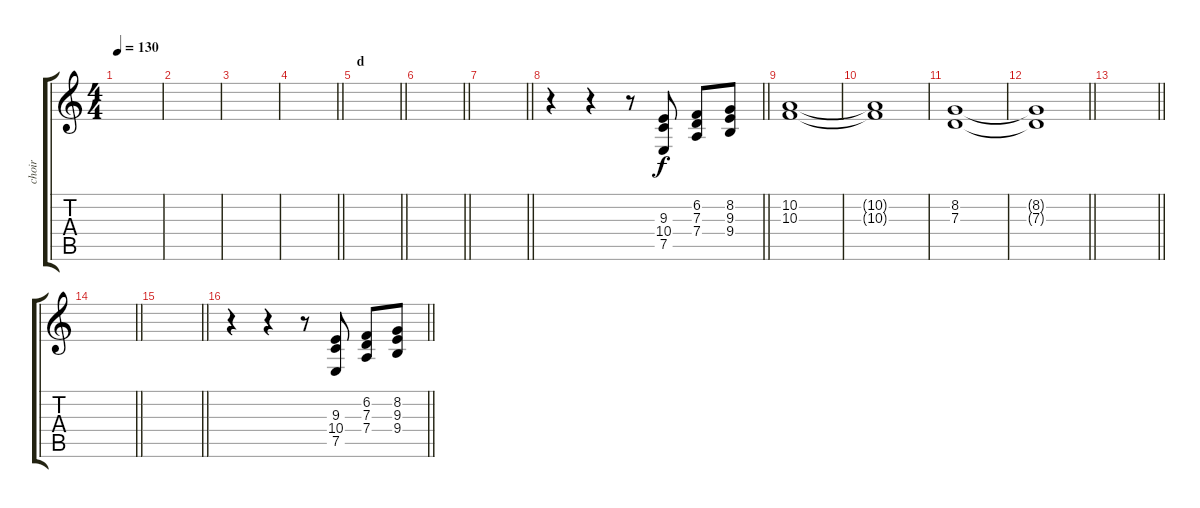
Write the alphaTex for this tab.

\track ("choir" "choir") {instrument choiraahs}
\staff {score tabs}
\tuning (E4 B3 G3 D3 A2 E2) {hide}
\ts (4 4)
\tempo 130
\clef g2
\ks c
|
|
|
\barLineRight lightlight
|
\section ("" "d")
\barLineRight lightlight
|
\barLineRight lightlight
|
\barLineRight lightlight
|
\barLineRight lightlight
r.4 r.4 r.8 (9.3 10.4 7.5).8 (6.2 7.3 7.4).8 (8.2 9.3 9.4).8 |
(10.2 10.3).1 |
(10.2{t} 10.3{t}).1 |
(8.2 7.3).1 |
\barLineRight lightlight
(8.2{t} 7.3{t}).1 |
\barLineRight lightlight
|
\barLineRight lightlight
|
\barLineRight lightlight
|
\barLineRight lightlight
r.4 r.4 r.8 (9.3 10.4 7.5).8 (6.2 7.3 7.4).8 (8.2 9.3 9.4).8
